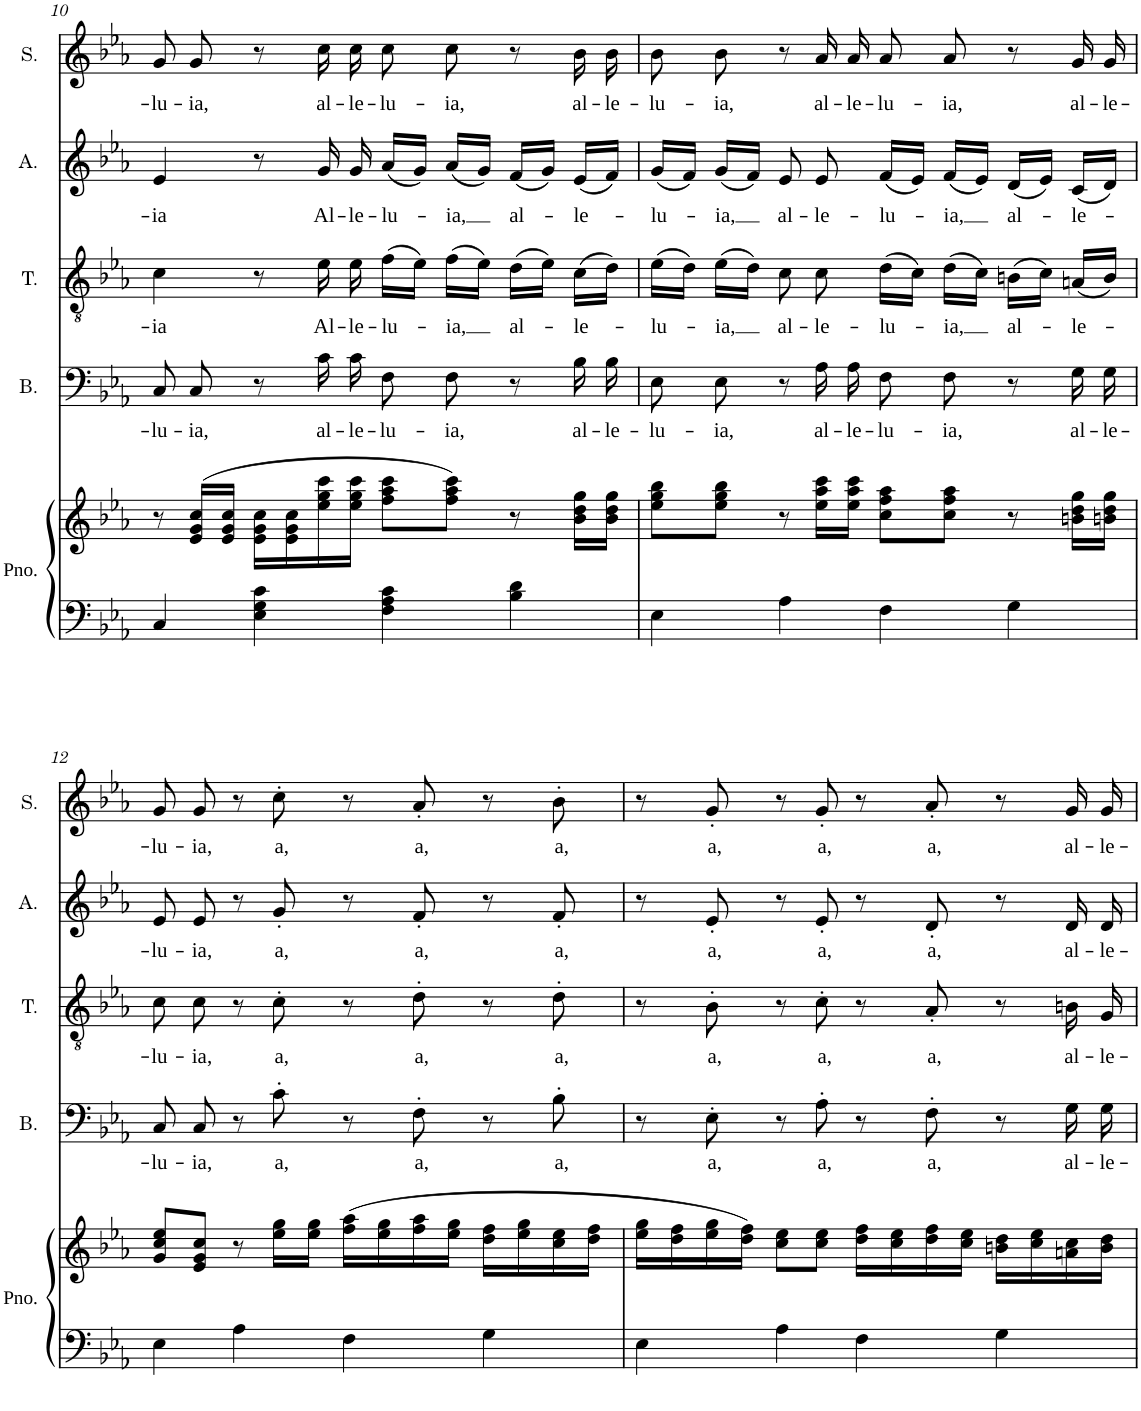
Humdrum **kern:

**kern	**kern	**kern	**text	**kern	**text	**kern	**text	**kern	**text
*part5	*part5	*part4	*part4	*part3	*part3	*part2	*part2	*part1	*part1
*staff6	*staff5	*staff4	*staff4	*staff3	*staff3	*staff2	*staff2	*staff1	*staff1
*I"Piano	*	*I"Basse	*	*I"Ténor	*	*I"Alto	*	*I"Soprano	*
*I'Pno.	*	*I'B.	*	*I'T.	*	*I'A.	*	*I'S.	*
!!LO:PB:g=z
*clefF4	*clefG2	*clefF4	*	*clefGv2	*	*clefG2	*	*clefG2	*
*k[b-e-a-]	*k[b-e-a-]	*k[b-e-a-]	*	*k[b-e-a-]	*	*k[b-e-a-]	*	*k[b-e-a-]	*
*M4/4	*M4/4	*M4/4	*	*M4/4	*	*M4/4	*	*M4/4	*
=10	=10	=10	=10	=10	=10	=10	=10	=10	=10
!	!	!	!LO:LY:b	!	!LO:LY:b	!	!LO:LY:b	!	!LO:LY:b
4C/	8r	8C/L	-lu-	4c\	-ia	4e-/	-ia	8g/L	-lu-
!	!	!	!LO:LY:b	!	!	!	!	!	!LO:LY:b
.	(16e-/ 16g/ 16cc/LL	8C/J	-ia,	.	.	.	.	8g/J	-ia,
.	16e-/ 16g/ 16cc/JJ	.	.	.	.	.	.	.	.
4E-\ 4G\ 4c\	16e-\ 16g\ 16cc\LL	8r	.	8r	.	8r	.	8r	.
.	16e-\ 16g\ 16cc\	.	.	.	.	.	.	.	.
!	!	!	!LO:LY:b	!	!LO:LY:b	!	!LO:LY:b	!	!LO:LY:b
.	16ee-\ 16gg\ 16ccc\	16c\LL	al-	16e-\	Al-	16g/	Al-	16cc\LL	al-
!	!	!	!LO:LY:b	!	!LO:LY:b	!	!LO:LY:b	!	!LO:LY:b
.	16ee-\ 16gg\ 16ccc\JJ	16c\JJ	-le-	16e-\	-le-	16g/	-le-	16cc\JJ	-le-
!	!	!	!LO:LY:b	!	!LO:LY:b	!	!LO:LY:b	!	!LO:LY:b
4F\ 4A-\ 4c\	8ff\ 8aa-\ 8ccc\L	8F\L	-lu-	(16f\LL	-lu-	(16a-/LL	-lu-	8cc\L	-lu-
.	.	.	.	16e-\JJ)	.	16g/JJ)	.	.	.
!	!	!	!LO:LY:b	!	!LO:LY:b	!	!LO:LY:b	!	!LO:LY:b
.	8ff\ 8aa-\ 8ccc\J)	8F\J	-ia,	(16f\LL	-ia,	(16a-/LL	-ia,	8cc\J	-ia,
.	.	.	.	16e-\JJ)	.	16g/JJ)	.	.	.
!	!	!	!	!	!LO:LY:b	!	!LO:LY:b	!	!
4B-\ 4d\	8r	8r	.	(16d\LL	al-	(16f/LL	al-	8r	.
.	.	.	.	16e-\JJ)	.	16g/JJ)	.	.	.
!	!	!	!LO:LY:b	!	!LO:LY:b	!	!LO:LY:b	!	!LO:LY:b
.	16b-\ 16dd\ 16gg\LL	16B-\LL	al-	(16c\LL	-le-	(16e-/LL	-le-	16b-\LL	al-
!	!	!	!LO:LY:b	!	!	!	!	!	!LO:LY:b
.	16b-\ 16dd\ 16gg\JJ	16B-\JJ	-le-	16d\JJ)	.	16f/JJ)	.	16b-\JJ	-le-
=11	=11	=11	=11	=11	=11	=11	=11	=11	=11
!	!	!	!LO:LY:b	!	!LO:LY:b	!	!LO:LY:b	!	!LO:LY:b
4E-\	8ee-\ 8gg\ 8bb-\L	8E-\L	-lu-	(16e-\LL	-lu-	(16g/LL	-lu-	8b-\L	-lu-
.	.	.	.	16d\JJ)	.	16f/JJ)	.	.	.
!	!	!	!LO:LY:b	!	!LO:LY:b	!	!LO:LY:b	!	!LO:LY:b
.	8ee-\ 8gg\ 8bb-\J	8E-\J	-ia,	(16e-\LL	-ia,	(16g/LL	-ia,	8b-\J	-ia,
.	.	.	.	16d\JJ)	.	16f/JJ)	.	.	.
!	!	!	!	!	!LO:LY:b	!	!LO:LY:b	!	!
4A-\	8r	8r	.	8c\	al-	8e-/	al-	8r	.
!	!	!	!LO:LY:b	!	!LO:LY:b	!	!LO:LY:b	!	!LO:LY:b
.	16ee-\ 16aa-\ 16ccc\LL	16A-\LL	al-	8c\	-le-	8e-/	-le-	16a-/LL	al-
!	!	!	!LO:LY:b	!	!	!	!	!	!LO:LY:b
.	16ee-\ 16aa-\ 16ccc\JJ	16A-\JJ	-le-	.	.	.	.	16a-/JJ	-le-
!	!	!	!LO:LY:b	!	!LO:LY:b	!	!LO:LY:b	!	!LO:LY:b
4F\	8cc\ 8ff\ 8aa-\L	8F\L	-lu-	(16d\LL	-lu-	(16f/LL	-lu-	8a-/L	-lu-
.	.	.	.	16c\JJ)	.	16e-/JJ)	.	.	.
!	!	!	!LO:LY:b	!	!LO:LY:b	!	!LO:LY:b	!	!LO:LY:b
.	8cc\ 8ff\ 8aa-\J	8F\J	-ia,	(16d\LL	-ia,	(16f/LL	-ia,	8a-/J	-ia,
.	.	.	.	16c\JJ)	.	16e-/JJ)	.	.	.
!	!	!	!	!	!LO:LY:b	!	!LO:LY:b	!	!
4G\	8r	8r	.	(16Bn\LL	al-	(16d/LL	al-	8r	.
.	.	.	.	16c\JJ)	.	16e-/JJ)	.	.	.
!	!	!	!LO:LY:b	!	!LO:LY:b	!	!LO:LY:b	!	!LO:LY:b
.	16bn\ 16dd\ 16gg\LL	16G\LL	al-	(16An/LL	-le-	(16c/LL	-le-	16g/LL	al-
!	!	!	!LO:LY:b	!	!	!	!	!	!LO:LY:b
.	16bn\ 16dd\ 16gg\JJ	16G\JJ	-le-	16B/JJ)	.	16d/JJ)	.	16g/JJ	-le-
!!LO:LB:g=z
=12	=12	=12	=12	=12	=12	=12	=12	=12	=12
!	!	!	!LO:LY:b	!	!LO:LY:b	!	!LO:LY:b	!	!LO:LY:b
4E-\	8g/ 8cc/ 8ee-/L	8C/L	-lu-	8c\	-lu-	8e-/	-lu-	8g/L	-lu-
!	!	!	!LO:LY:b	!	!LO:LY:b	!	!LO:LY:b	!	!LO:LY:b
.	8e-/ 8g/ 8cc/J	8C/J	-ia,	8c\	-ia,	8e-/	-ia,	8g/J	-ia,
4A-\	8r	8r	.	8r	.	8r	.	8r	.
!	!	!	!LO:LY:b	!	!LO:LY:b	!	!LO:LY:b	!	!LO:LY:b
.	16ee-\ 16gg\LL	8c'\	-a,	8c'\	-a,	8g'/	-a,	8cc'\	-a,
.	16ee-\ 16gg\JJ	.	.	.	.	.	.	.	.
4F\	(16ff\ 16aa-\LL	8r	.	8r	.	8r	.	8r	.
.	16ee-\ 16gg\	.	.	.	.	.	.	.	.
!	!	!	!LO:LY:b	!	!LO:LY:b	!	!LO:LY:b	!	!LO:LY:b
.	16ff\ 16aa-\	8F'\	-a,	8d'\	-a,	8f'/	-a,	8a-'/	-a,
.	16ee-\ 16gg\JJ	.	.	.	.	.	.	.	.
4G\	16dd\ 16ff\LL	8r	.	8r	.	8r	.	8r	.
.	16ee-\ 16gg\	.	.	.	.	.	.	.	.
!	!	!	!LO:LY:b	!	!LO:LY:b	!	!LO:LY:b	!	!LO:LY:b
.	16cc\ 16ee-\	8B-'\	-a,	8d'\	-a,	8f'/	-a,	8b-'\	-a,
.	16dd\ 16ff\JJ	.	.	.	.	.	.	.	.
=13	=13	=13	=13	=13	=13	=13	=13	=13	=13
4E-\	16ee-\ 16gg\LL	8r	.	8r	.	8r	.	8r	.
.	16dd\ 16ff\	.	.	.	.	.	.	.	.
!	!	!	!LO:LY:b	!	!LO:LY:b	!	!LO:LY:b	!	!LO:LY:b
.	16ee-\ 16gg\	8E-'\	-a,	8B-'\	-a,	8e-'/	-a,	8g'/	-a,
.	16dd\ 16ff\JJ)	.	.	.	.	.	.	.	.
4A-\	8cc\ 8ee-\L	8r	.	8r	.	8r	.	8r	.
!	!	!	!LO:LY:b	!	!LO:LY:b	!	!LO:LY:b	!	!LO:LY:b
.	8cc\ 8ee-\J	8A-'\	-a,	8c'\	-a,	8e-'/	-a,	8g'/	-a,
4F\	16dd\ 16ff\LL	8r	.	8r	.	8r	.	8r	.
.	16cc\ 16ee-\	.	.	.	.	.	.	.	.
!	!	!	!LO:LY:b	!	!LO:LY:b	!	!LO:LY:b	!	!LO:LY:b
.	16dd\ 16ff\	8F'\	-a,	8A-'/	-a,	8d'/	-a,	8a-'/	-a,
.	16cc\ 16ee-\JJ	.	.	.	.	.	.	.	.
4G\	16bn\ 16dd\LL	8r	.	8r	.	8r	.	8r	.
.	16cc\ 16ee-\	.	.	.	.	.	.	.	.
!	!	!	!LO:LY:b	!	!LO:LY:b	!	!LO:LY:b	!	!LO:LY:b
.	16an\ 16cc\	16G\LL	al-	16Bn\	al-	16d/	al-	16g/LL	al-
!	!	!	!LO:LY:b	!	!LO:LY:b	!	!LO:LY:b	!	!LO:LY:b
.	16b\ 16dd\JJ	16G\JJ	-le-	16G/	-le-	16d/	-le-	16g/JJ	-le-
=	=	=	=	=	=	=	=	=	=
*-	*-	*-	*-	*-	*-	*-	*-	*-	*-
